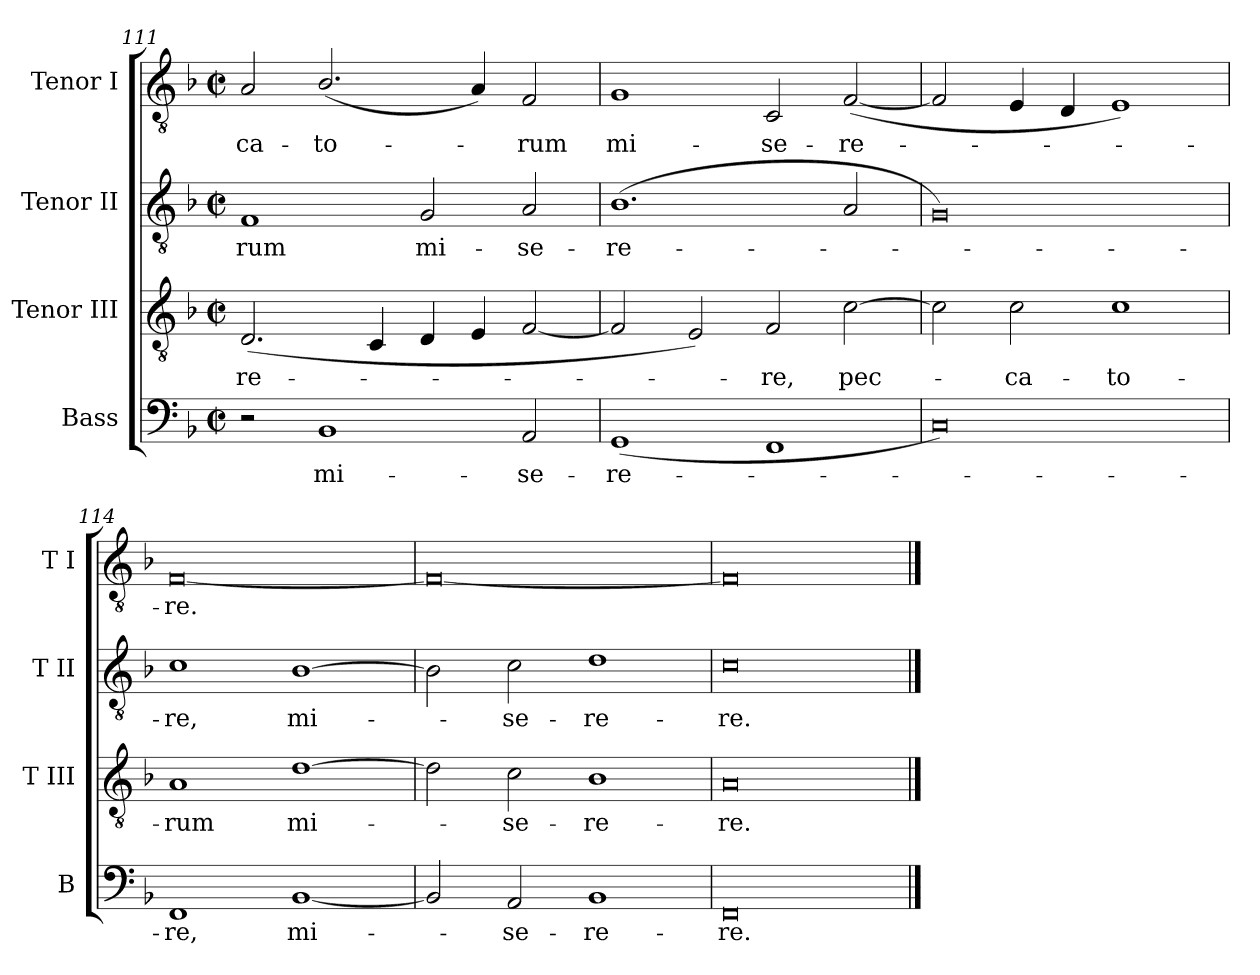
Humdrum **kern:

**kern	**text	**kern	**text	**kern	**text	**kern	**text
*part4	*part4	*part3	*part3	*part2	*part2	*part1	*part1
*staff4	*staff4	*staff3	*staff3	*staff2	*staff2	*staff1	*staff1
*I"Bass	*	*I"Tenor III	*	*I"Tenor II	*	*I"Tenor I	*
*I'B	*	*I'T III	*	*I'T II	*	*I'T I	*
*clefF4	*	*clefGv2	*	*clefGv2	*	*clefGv2	*
*k[b-]	*	*k[b-]	*	*k[b-]	*	*k[b-]	*
*F:	*	*F:	*	*F:	*	*F:	*
*M4/2	*	*M4/2	*	*M4/2	*	*M4/2	*
*met(c|)	*	*met(c|)	*	*met(c|)	*	*met(c|)	*
=111	=111	=111	=111	=111	=111	=111	=111
!	!	!	!LO:LY:b	!	!LO:LY:b	!	!LO:LY:b
2r	.	(<2.D/	-re-	1F	-rum	2A	-ca-
!	!LO:LY:b	!	!	!	!	!	!LO:LY:b
1BB-	mi-	.	.	.	.	(<2.B-/	-to-
.	.	4C	.	.	.	.	.
!	!	!	!	!	!LO:LY:b	!	!
.	.	4D	.	2G	mi-	.	.
.	.	4E	.	.	.	4A)	.
!	!LO:LY:b	!	!	!	!LO:LY:b	!	!LO:LY:b
2AA	-se-	[2F	.	2A	-se-	2F	rum
=112	=112	=112	=112	=112	=112	=112	=112
!	!LO:LY:b	!	!	!	!LO:LY:b	!	!LO:LY:b
(<1GG	-re-	2F]	.	(<1.B-	-re-	1G	mi-
.	.	2E)	.	.	.	.	.
!	!	!	!LO:LY:b	!	!	!	!LO:LY:b
1FF	.	2F	re,	.	.	2C	-se-
!	!	!	!LO:LY:b	!	!	!	!LO:LY:b
.	.	[2c	pec-	2A	.	(<[2F	-re-
=113	=113	=113	=113	=113	=113	=113	=113
0C)	.	2c]	.	0G)	.	2F]	.
!	!	!	!LO:LY:b	!	!	!	!
.	.	2c	ca-	.	.	4E	.
.	.	.	.	.	.	4D	.
!	!	!	!LO:LY:b	!	!	!	!
.	.	1c	-to-	.	.	1E)	.
=114	=114	=114	=114	=114	=114	=114	=114
!	!LO:LY:b	!	!LO:LY:b	!	!LO:LY:b	!	!LO:LY:b
1FF	re,	1A	-rum	1c	re,	[0F	re.
!	!LO:LY:b	!	!LO:LY:b	!	!LO:LY:b	!	!
[1BB-/	mi-	[1d	mi-	[1B-	mi-	.	.
=115	=115	=115	=115	=115	=115	=115	=115
2BB-/]	.	2d]	.	2B-]	.	0F_	.
!	!LO:LY:b	!	!LO:LY:b	!	!LO:LY:b	!	!
2AA	se-	2c	se-	2c	se-	.	.
!	!LO:LY:b	!	!LO:LY:b	!	!LO:LY:b	!	!
1BB-	-re-	1B-	-re-	1d	-re-	.	.
=116	=116	=116	=116	=116	=116	=116	=116
!	!LO:LY:b	!	!LO:LY:b	!	!LO:LY:b	!	!
0FF	-re.	0A	-re.	0c	-re.	0F]	.
==	==	==	==	==	==	==	==
*-	*-	*-	*-	*-	*-	*-	*-
